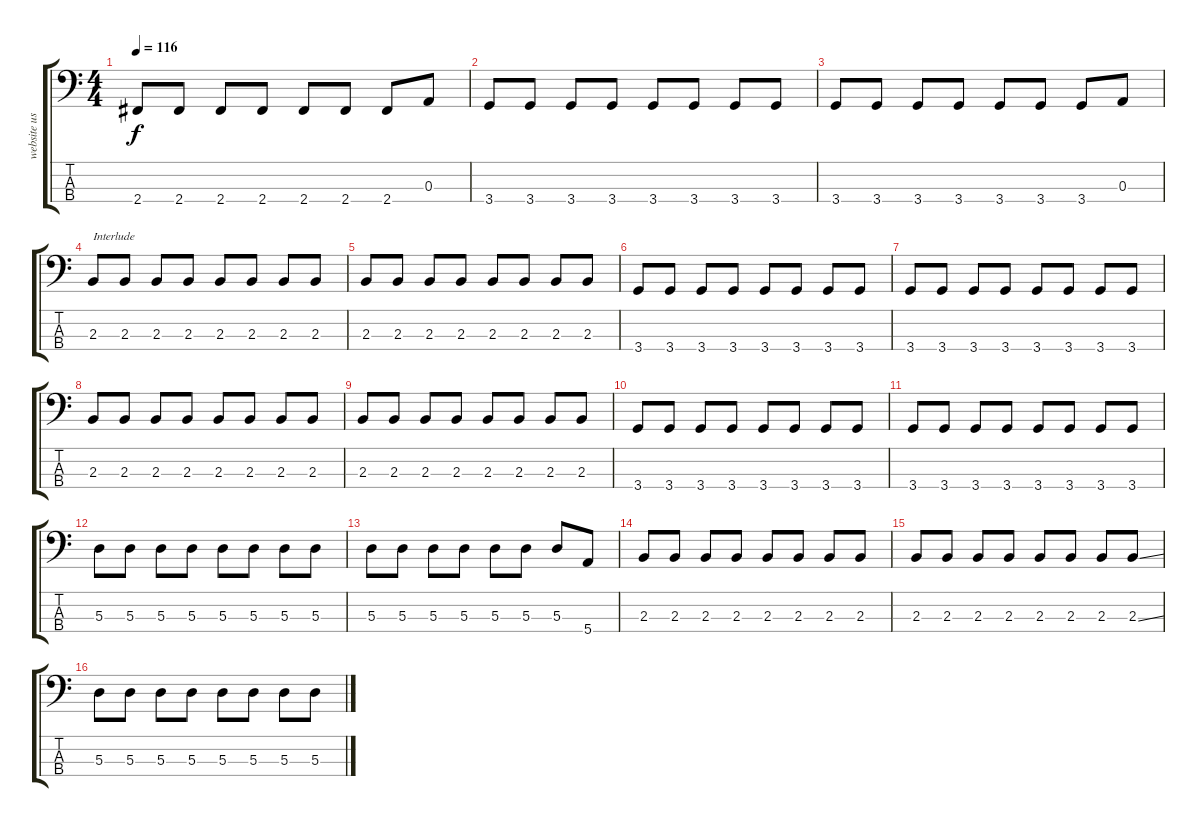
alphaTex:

\track ("website use." "website us") {instrument electricbassfinger}
\staff {score tabs}
\tuning (G2 D2 A1 E1) {hide}
\ts (4 4)
\tempo 116
\clef f4
\ks c
2.4.8{dy f} 2.4.8 2.4.8 2.4.8 2.4.8 2.4.8 2.4.8 0.3.8 |
3.4.8 3.4.8 3.4.8 3.4.8 3.4.8 3.4.8 3.4.8 3.4.8 |
3.4.8 3.4.8 3.4.8 3.4.8 3.4.8 3.4.8 3.4.8 0.3.8 |
2.3.8{txt "Interlude"} 2.3.8 2.3.8 2.3.8 2.3.8 2.3.8 2.3.8 2.3.8 |
2.3.8 2.3.8 2.3.8 2.3.8 2.3.8 2.3.8 2.3.8 2.3.8 |
3.4.8 3.4.8 3.4.8 3.4.8 3.4.8 3.4.8 3.4.8 3.4.8 |
3.4.8 3.4.8 3.4.8 3.4.8 3.4.8 3.4.8 3.4.8 3.4.8 |
2.3.8 2.3.8 2.3.8 2.3.8 2.3.8 2.3.8 2.3.8 2.3.8 |
2.3.8 2.3.8 2.3.8 2.3.8 2.3.8 2.3.8 2.3.8 2.3.8 |
3.4.8 3.4.8 3.4.8 3.4.8 3.4.8 3.4.8 3.4.8 3.4.8 |
3.4.8 3.4.8 3.4.8 3.4.8 3.4.8 3.4.8 3.4.8 3.4.8 |
5.3.8 5.3.8 5.3.8 5.3.8 5.3.8 5.3.8 5.3.8 5.3.8 |
5.3.8 5.3.8 5.3.8 5.3.8 5.3.8 5.3.8 5.3.8 5.4.8 |
2.3.8 2.3.8 2.3.8 2.3.8 2.3.8 2.3.8 2.3.8 2.3.8 |
2.3.8 2.3.8 2.3.8 2.3.8 2.3.8 2.3.8 2.3.8 2.3{ss}.8 |
5.3.8 5.3.8 5.3.8 5.3.8 5.3.8 5.3.8 5.3.8 5.3.8
